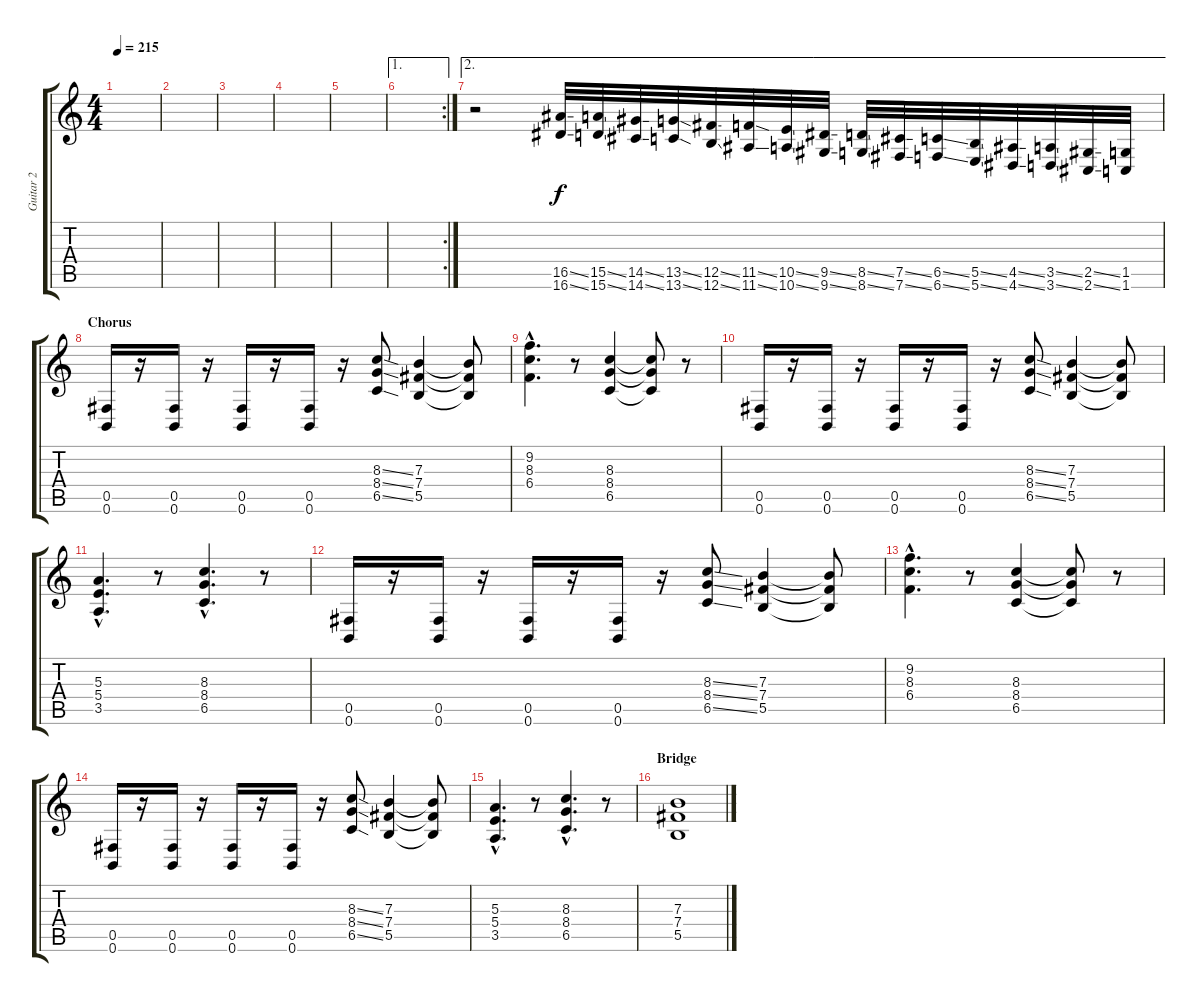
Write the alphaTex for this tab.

\track ("Guitar 2" "Guitar 2") {instrument overdrivenguitar}
\staff {score tabs}
\tuning (Db4 Ab3 E3 B2 Gb2 B1) {hide}
\ts (4 4)
\tempo 215
\clef g2
\ks c
|
|
|
|
|
\ae 1
\rc 2
|
\ae 2
r.2 (16.5{ss} 16.6{ss}).32 (15.5{ss} 15.6{ss}).32 (14.5{ss} 14.6{ss}).32 (13.5{ss} 13.6{ss}).32 (12.5{ss} 12.6{ss}).32 (11.5{ss} 11.6{ss}).32 (10.5{ss} 10.6{ss}).32 (9.5{ss} 9.6{ss}).32 (8.5{ss} 8.6{ss}).32 (7.5{ss} 7.6{ss}).32 (6.5{ss} 6.6{ss}).32 (5.5{ss} 5.6{ss}).32 (4.5{ss} 4.6{ss}).32 (3.5{ss} 3.6{ss}).32 (2.5{ss} 2.6{ss}).32 (1.5 1.6).32 |
\section ("" "Chorus")
(0.5 0.6).16{instrument distortionguitar} r.16 (0.5 0.6).16 r.16 (0.5 0.6).16 r.16 (0.5 0.6).16 r.16 (8.3{ss} 8.4{ss} 6.5{ss}).8{instrument overdrivenguitar} (7.3 7.4 5.5).4 (7.3{t} 7.4{t} 5.5{t}).8 |
(9.2{hac} 8.3{hac} 6.4{hac}).4{d} r.8 (8.3 8.4 6.5).4 (8.3{t} 8.4{t} 6.5{t}).8 r.8 |
(0.5 0.6).16{instrument distortionguitar} r.16 (0.5 0.6).16 r.16 (0.5 0.6).16 r.16 (0.5 0.6).16 r.16 (8.3{ss} 8.4{ss} 6.5{ss}).8{instrument overdrivenguitar} (7.3 7.4 5.5).4 (7.3{t} 7.4{t} 5.5{t}).8 |
(5.3{hac} 5.4{hac} 3.5{hac}).4{d} r.8 (8.3{hac} 8.4{hac} 6.5{hac}).4{d} r.8 |
(0.5 0.6).16{instrument distortionguitar} r.16 (0.5 0.6).16 r.16 (0.5 0.6).16 r.16 (0.5 0.6).16 r.16 (8.3{ss} 8.4{ss} 6.5{ss}).8{instrument overdrivenguitar} (7.3 7.4 5.5).4 (7.3{t} 7.4{t} 5.5{t}).8 |
(9.2{hac} 8.3{hac} 6.4{hac}).4{d} r.8 (8.3 8.4 6.5).4 (8.3{t} 8.4{t} 6.5{t}).8 r.8 |
(0.5 0.6).16{instrument distortionguitar} r.16 (0.5 0.6).16 r.16 (0.5 0.6).16 r.16 (0.5 0.6).16 r.16 (8.3{ss} 8.4{ss} 6.5{ss}).8{instrument overdrivenguitar} (7.3 7.4 5.5).4 (7.3{t} 7.4{t} 5.5{t}).8 |
(5.3{hac} 5.4{hac} 3.5{hac}).4{d} r.8 (8.3{hac} 8.4{hac} 6.5{hac}).4{d} r.8 |
\section ("" "Bridge")
(7.3 7.4 5.5).1
